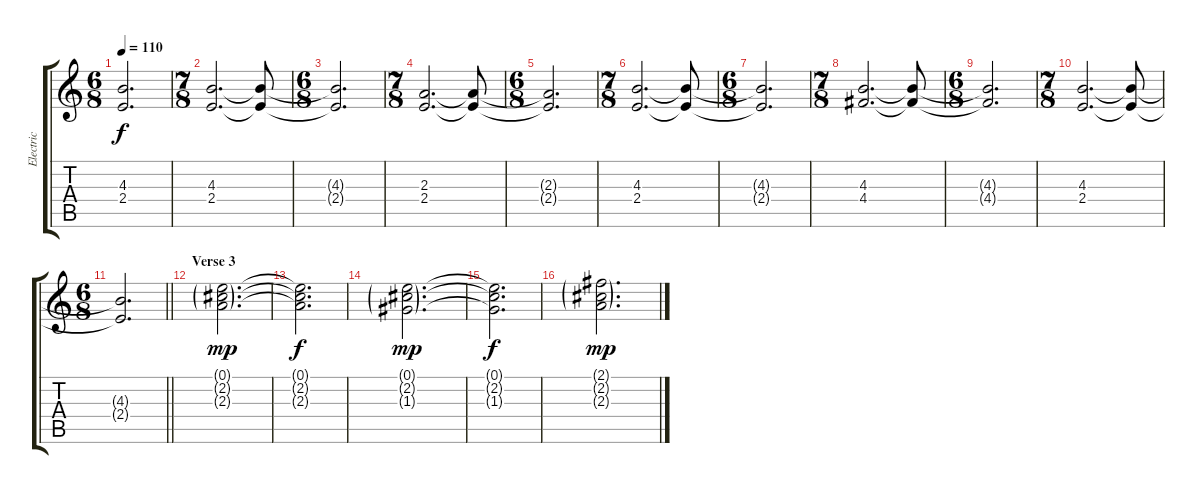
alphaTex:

\track ("Electric" "Electric") {instrument overdrivenguitar}
\staff {score tabs}
\tuning (E4 B3 G3 D3 A2 E2) {hide}
\ts (6 8)
\tempo 110
\clef g2
\ks c
(4.3{t} 2.4{t}).2{d dy f} |
\ts (7 8)
(4.3 2.4).2{d} (4.3{t} 2.4{t}).8 |
\ts (6 8)
(4.3{t} 2.4{t}).2{d} |
\ts (7 8)
(2.3 2.4).2{d} (2.3{t} 2.4{t}).8 |
\ts (6 8)
(2.3{t} 2.4{t}).2{d} |
\ts (7 8)
(4.3 2.4).2{d} (4.3{t} 2.4{t}).8 |
\ts (6 8)
(4.3{t} 2.4{t}).2{d} |
\ts (7 8)
(4.3 4.4).2{d} (4.3{t} 4.4{t}).8 |
\ts (6 8)
(4.3{t} 4.4{t}).2{d} |
\ts (7 8)
(4.3 2.4).2{d} (4.3{t} 2.4{t}).8 |
\ts (6 8)
\barLineRight lightlight
(4.3{t} 2.4{t}).2{d} |
\section ("" "Verse 3")
(0.1{g} 2.2{g} 2.3{g}).2{d dy mp} |
(0.1{t} 2.2{t} 2.3{t}).2{d dy f} |
(0.1{g} 2.2{g} 1.3{g}).2{d dy mp} |
(0.1{t} 2.2{t} 1.3{t}).2{d dy f} |
(2.1{g} 2.2{g} 2.3{g}).2{d dy mp}
